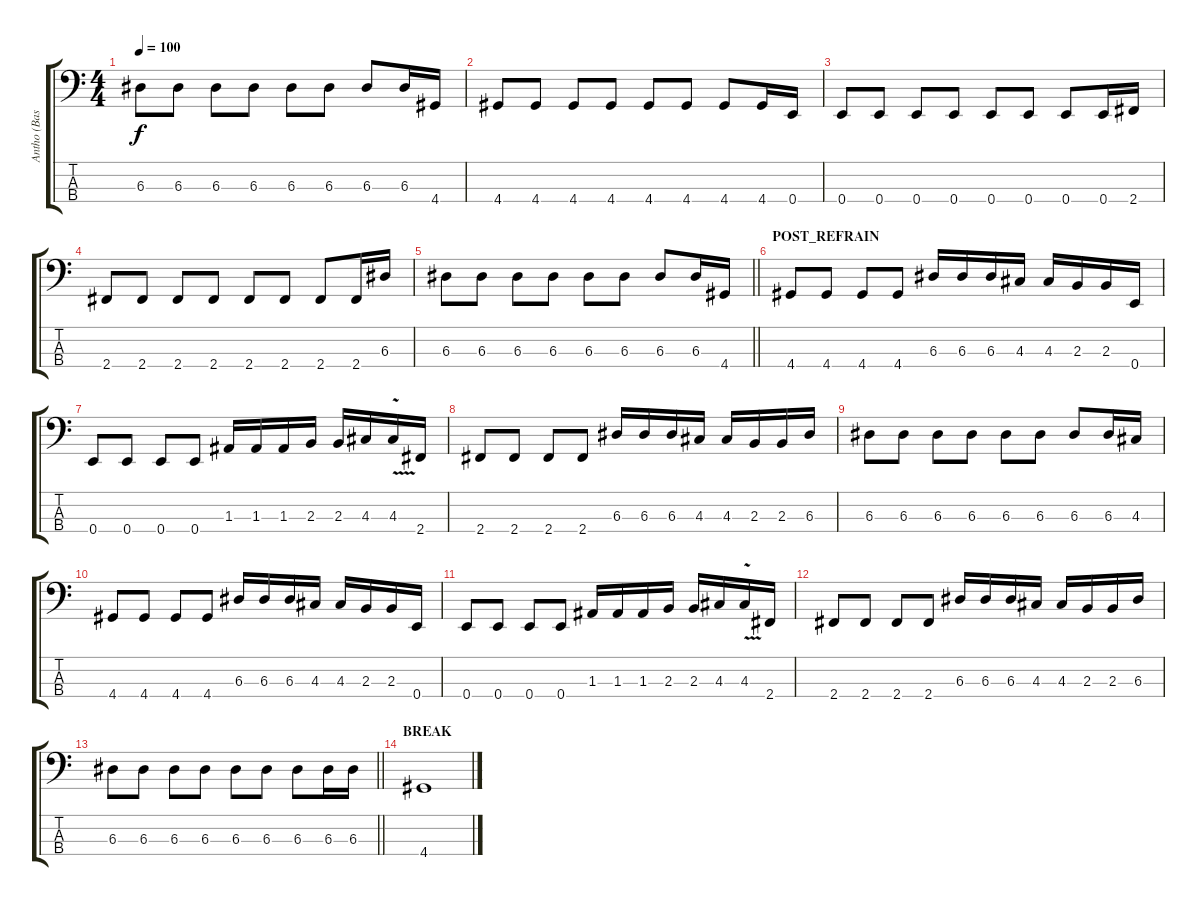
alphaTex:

\track ("Antho (Basse)" "Antho (Bas") {instrument electricbassfinger}
\staff {score tabs}
\tuning (G2 D2 A1 E1) {hide}
\ts (4 4)
\tempo 100
\clef f4
\ks c
6.3.8{dy f} 6.3.8 6.3.8 6.3.8 6.3.8 6.3.8 6.3.8 6.3.16 4.4.16 |
4.4.8 4.4.8 4.4.8 4.4.8 4.4.8 4.4.8 4.4.8 4.4.16 0.4.16 |
0.4.8 0.4.8 0.4.8 0.4.8 0.4.8 0.4.8 0.4.8 0.4.16 2.4.16 |
2.4.8 2.4.8 2.4.8 2.4.8 2.4.8 2.4.8 2.4.8 2.4.16 6.3.16 |
\barLineRight lightlight
6.3.8 6.3.8 6.3.8 6.3.8 6.3.8 6.3.8 6.3.8 6.3.16 4.4.16 |
\section ("" "POST_REFRAIN")
4.4.8 4.4.8 4.4.8 4.4.8 6.3.16 6.3.16 6.3.16 4.3.16 4.3.16 2.3.16 2.3.16 0.4.16 |
0.4.8 0.4.8 0.4.8 0.4.8 1.3.16 1.3.16 1.3.16 2.3.16 2.3.16 4.3.16 4.3{v}.16 2.4.16 |
2.4.8 2.4.8 2.4.8 2.4.8 6.3.16 6.3.16 6.3.16 4.3.16 4.3.16 2.3.16 2.3.16 6.3.16 |
6.3.8 6.3.8 6.3.8 6.3.8 6.3.8 6.3.8 6.3.8 6.3.16 4.3.16 |
4.4.8 4.4.8 4.4.8 4.4.8 6.3.16 6.3.16 6.3.16 4.3.16 4.3.16 2.3.16 2.3.16 0.4.16 |
0.4.8 0.4.8 0.4.8 0.4.8 1.3.16 1.3.16 1.3.16 2.3.16 2.3.16 4.3.16 4.3{v}.16 2.4.16 |
2.4.8 2.4.8 2.4.8 2.4.8 6.3.16 6.3.16 6.3.16 4.3.16 4.3.16 2.3.16 2.3.16 6.3.16 |
\barLineRight lightlight
6.3.8 6.3.8 6.3.8 6.3.8 6.3.8 6.3.8 6.3.8 6.3.16 6.3.16 |
\section ("" "BREAK")
4.4.1
